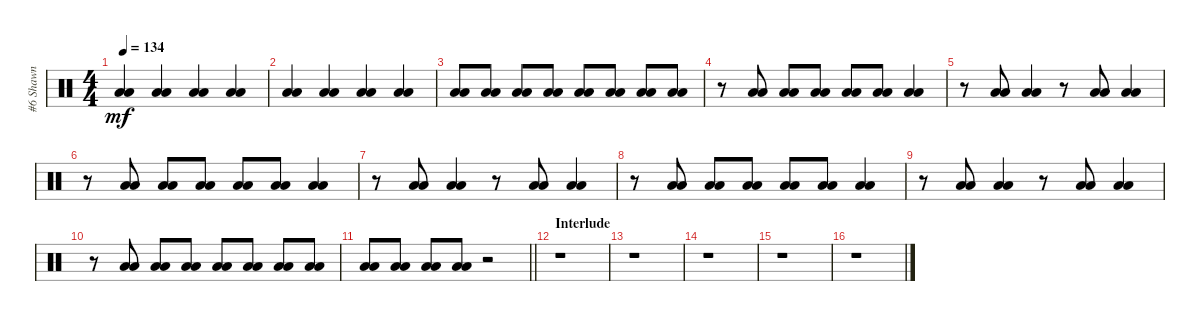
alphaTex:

\track ("#6 Shawn" "#6 Shawn") {instrument percussion}
\staff {score}
\articulation defaults
\ts (4 4)
\tempo 134
\clef neutral
\ks c
("Low Floor Tom (hit)" "Low Floor Tom (hit)").4{dy mf} ("Low Tom (hit)" "Low Tom (hit)").4 ("Low Floor Tom (hit)" "Low Floor Tom (hit)").4 ("Low Tom (hit)" "Low Tom (hit)").4 |
("Low Floor Tom (hit)" "Low Floor Tom (hit)").4 ("Low Tom (hit)" "Low Tom (hit)").4 ("Low Floor Tom (hit)" "Low Floor Tom (hit)").4 ("Low Tom (hit)" "Low Tom (hit)").4 |
("Low Tom (hit)" "Low Floor Tom (hit)").8 ("Low Tom (hit)" "Low Floor Tom (hit)").8 ("Low Tom (hit)" "Low Floor Tom (hit)").8 ("Low Tom (hit)" "Low Floor Tom (hit)").8 ("Low Tom (hit)" "Low Floor Tom (hit)").8 ("Low Tom (hit)" "Low Floor Tom (hit)").8 ("Low Tom (hit)" "Low Floor Tom (hit)").8 ("Low Tom (hit)" "Low Floor Tom (hit)").8 |
r.8 ("Low Tom (hit)" "Low Floor Tom (hit)").8 ("Low Tom (hit)" "Low Floor Tom (hit)").8 ("Low Tom (hit)" "Low Floor Tom (hit)").8 ("Low Tom (hit)" "Low Floor Tom (hit)").8 ("Low Tom (hit)" "Low Floor Tom (hit)").8 ("Low Tom (hit)" "Low Floor Tom (hit)").4 |
r.8 ("Low Tom (hit)" "Low Floor Tom (hit)").8 ("Low Tom (hit)" "Low Floor Tom (hit)").4 r.8 ("Low Tom (hit)" "Low Floor Tom (hit)").8 ("Low Tom (hit)" "Low Floor Tom (hit)").4 |
r.8 ("Low Tom (hit)" "Low Floor Tom (hit)").8 ("Low Tom (hit)" "Low Floor Tom (hit)").8 ("Low Tom (hit)" "Low Floor Tom (hit)").8 ("Low Tom (hit)" "Low Floor Tom (hit)").8 ("Low Tom (hit)" "Low Floor Tom (hit)").8 ("Low Tom (hit)" "Low Floor Tom (hit)").4 |
r.8 ("Low Tom (hit)" "Low Floor Tom (hit)").8 ("Low Tom (hit)" "Low Floor Tom (hit)").4 r.8 ("Low Tom (hit)" "Low Floor Tom (hit)").8 ("Low Tom (hit)" "Low Floor Tom (hit)").4 |
r.8 ("Low Tom (hit)" "Low Floor Tom (hit)").8 ("Low Tom (hit)" "Low Floor Tom (hit)").8 ("Low Tom (hit)" "Low Floor Tom (hit)").8 ("Low Tom (hit)" "Low Floor Tom (hit)").8 ("Low Tom (hit)" "Low Floor Tom (hit)").8 ("Low Tom (hit)" "Low Floor Tom (hit)").4 |
r.8 ("Low Tom (hit)" "Low Floor Tom (hit)").8 ("Low Tom (hit)" "Low Floor Tom (hit)").4 r.8 ("Low Tom (hit)" "Low Floor Tom (hit)").8 ("Low Tom (hit)" "Low Floor Tom (hit)").4 |
r.8 ("Low Tom (hit)" "Low Floor Tom (hit)").8 ("Low Tom (hit)" "Low Floor Tom (hit)").8 ("Low Tom (hit)" "Low Floor Tom (hit)").8 ("Low Tom (hit)" "Low Floor Tom (hit)").8 ("Low Tom (hit)" "Low Floor Tom (hit)").8 ("Low Tom (hit)" "Low Floor Tom (hit)").8 ("Low Tom (hit)" "Low Floor Tom (hit)").8 |
\barLineRight lightlight
("Low Tom (hit)" "Low Floor Tom (hit)").8 ("Low Tom (hit)" "Low Floor Tom (hit)").8 ("Low Tom (hit)" "Low Floor Tom (hit)").8 ("Low Tom (hit)" "Low Floor Tom (hit)").8 r.2 |
\section ("" "Interlude")
r.1 |
r.1 |
r.1 |
r.1 |
r.1
